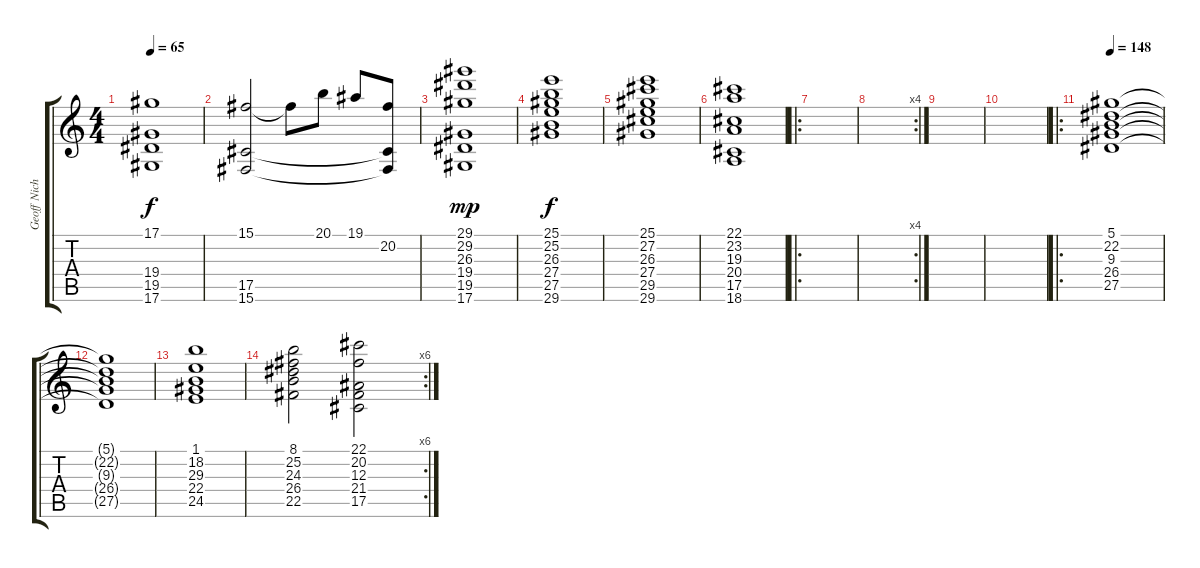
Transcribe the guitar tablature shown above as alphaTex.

\track ("Geoff Nicholls" "Geoff Nich") {instrument stringensemble2}
\staff {score tabs}
\tuning (Eb4 Bb3 Gb3 Db3 Ab2 Eb2) {hide}
\ts (4 4)
\tempo 65
\clef g2
\ks aminor
(17.1 19.4 19.5 17.6).1{dy f} |
(15.1 17.5 15.6).2 15.1{t}.8 20.1.8 19.1.8 (20.2 17.5{t} 15.6{t}).8 |
(29.1 29.2 26.3 19.4 19.5 17.6).1{dy mp} |
(25.1 25.2 26.3 27.4 27.5 29.6).1{dy f} |
(25.1 27.2 26.3 27.4 29.5 29.6).1 |
(22.1 23.2 19.3 20.4 17.5 18.6).1 |
\ro
|
\rc 4
|
|
|
\ro
\tempo 148
(5.1 22.2 9.3 26.4 27.5).1 |
(5.1{t} 22.2{t} 9.3{t} 26.4{t} 27.5{t}).1 |
(1.1 18.2 29.3 22.4 24.5).1 |
\rc 6
(8.1 25.2 24.3 26.4 22.5).2 (22.1 20.2 12.3 21.4 17.5).2
